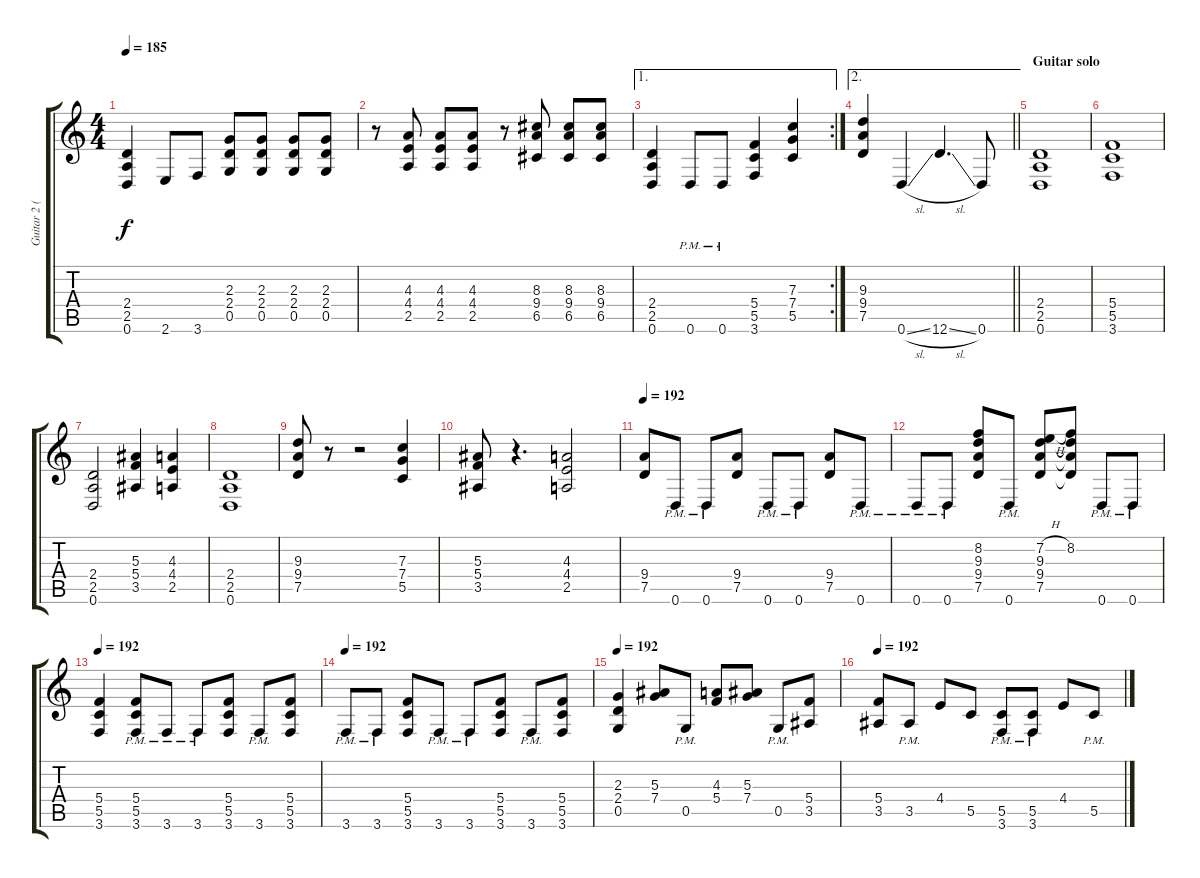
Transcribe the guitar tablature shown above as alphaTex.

\track ("Guitar 2 (Ale)" "Guitar 2 (") {instrument distortionguitar}
\staff {score tabs}
\tuning (D4 A3 F3 C3 G2 D2) {hide}
\ts (4 4)
\tempo 185
\clef g2
\ks c
(2.4 2.5 0.6).4{dy f} 2.6.8 3.6.8 (2.3 2.4 0.5).8 (2.3 2.4 0.5).8 (2.3 2.4 0.5).8 (2.3 2.4 0.5).8 |
r.8 (4.3 4.4 2.5).8 (4.3 4.4 2.5).8 (4.3 4.4 2.5).8 r.8 (8.3 9.4 6.5).8 (8.3 9.4 6.5).8 (8.3 9.4 6.5).8 |
\ae 1
\rc 2
(2.4 2.5 0.6).4 0.6{pm}.8 0.6{pm}.8 (5.4 5.5 3.6).4 (7.3 7.4 5.5).4 |
\ae 2
\barLineRight lightlight
(9.3 9.4 7.5).4 0.6{sl}.4 12.6{sl}.4{d} 0.6.8 |
\section ("" "Guitar solo")
(2.4 2.5 0.6).1{volume 11} |
(5.4 5.5 3.6).1 |
(2.4 2.5 0.6).2 (5.3 5.4 3.5).4 (4.3 4.4 2.5).4 |
(2.4 2.5 0.6).1 |
(9.3 9.4 7.5).8 r.8 r.2 (7.3 7.4 5.5).4 |
(5.3 5.4 3.5).8 r.4{d} (4.3 4.4 2.5).2 |
\tempo 192
(9.4 7.5).8 0.6{pm}.8 0.6{pm}.8 (9.4 7.5).8 0.6{pm}.8 0.6{pm}.8 (9.4 7.5).8 0.6{pm}.8 |
0.6{pm}.8 0.6{pm}.8 (8.2 9.3 9.4 7.5).8 0.6{pm}.8 (7.2{h} 9.3 9.4 7.5).8 (8.2 9.3{t} 9.4{t} 7.5{t}).8 0.6{pm}.8 0.6{pm}.8 |
\tempo 192
(5.4 5.5 3.6).4 (5.4 5.5 3.6{pm}).8 3.6{pm}.8 3.6{pm}.8 (5.4 5.5 3.6).8 3.6{pm}.8 (5.4 5.5 3.6).8 |
\tempo 192
3.6{pm}.8 3.6{pm}.8 (5.4 5.5 3.6).8 3.6{pm}.8 3.6{pm}.8 (5.4 5.5 3.6).8 3.6{pm}.8 (5.4 5.5 3.6).8 |
\tempo 192
(2.3 2.4 0.5).4 (5.3 7.4).8 0.5{pm}.8 (4.3 5.4).8 (5.3 7.4).8 0.5{pm}.8 (5.4 3.5).8 |
\tempo 192
(5.4 3.5).8 3.5{pm}.8 4.4.8 5.5.8 (5.5{pm} 3.6{pm}).8 (5.5{pm} 3.6{pm}).8 4.4.8 5.5{pm}.8
